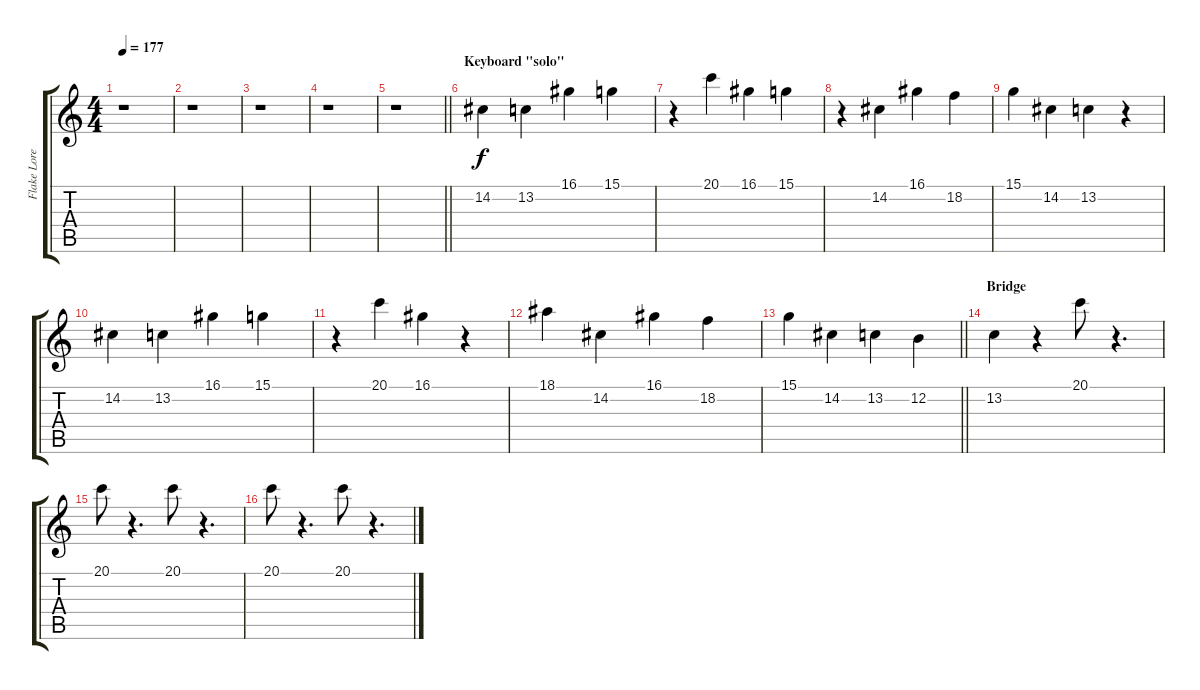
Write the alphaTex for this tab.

\track ("Flake Lorenz [keyboard]" "Flake Lore") {instrument lead2sawtooth}
\staff {score tabs}
\tuning (E4 B3 G3 D3 A2 E2) {hide}
\ts (4 4)
\tempo 177
\clef g2
\ks c
r.1{dy mp} |
r.1 |
r.1 |
r.1 |
\barLineRight lightlight
r.1 |
\section ("" "Keyboard \"solo\"")
14.2.4{dy f volume 13} 13.2.4 16.1.4 15.1.4 |
r.4 20.1.4 16.1.4 15.1.4 |
r.4 14.2.4 16.1.4 18.2.4 |
15.1.4 14.2.4 13.2.4 r.4 |
14.2.4 13.2.4 16.1.4 15.1.4 |
r.4 20.1.4 16.1.4 r.4 |
18.1.4 14.2.4 16.1.4 18.2.4 |
\barLineRight lightlight
15.1.4 14.2.4 13.2.4 12.2.4 |
\section ("" "Bridge")
13.2.4 r.4 20.1.8 r.4{d} |
20.1.8 r.4{d} 20.1.8 r.4{d} |
20.1.8 r.4{d} 20.1.8 r.4{d}
